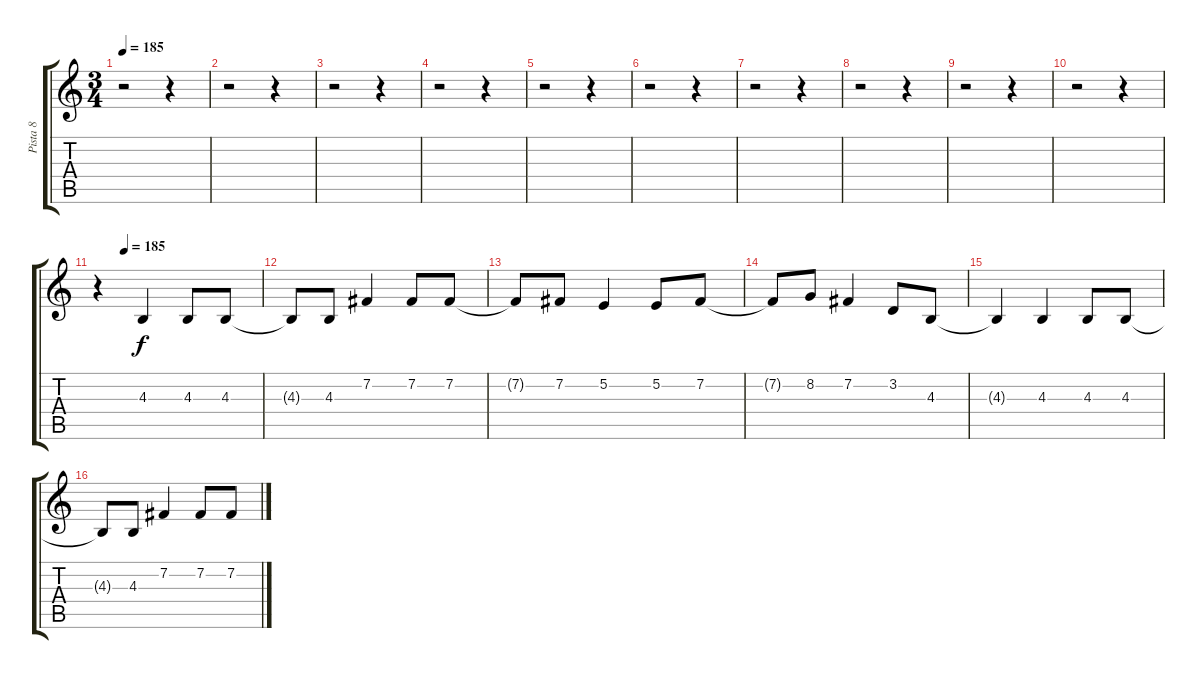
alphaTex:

\track ("Pista 8" "Pista 8") {instrument lead6voice}
\staff {score tabs}
\tuning (E4 B3 G3 D3 A2 E2) {hide}
\ts (3 4)
\tempo 185
\clef g2
\ks c
r.2{dy f} r.4 |
r.2 r.4 |
r.2 r.4 |
r.2 r.4 |
r.2 r.4 |
r.2 r.4 |
r.2 r.4 |
r.2 r.4 |
r.2 r.4 |
r.2 r.4 |
\tempo (185 0.16666666666666666)
r.4 4.3.4{instrument lead6voice} 4.3.8 4.3.8 |
4.3{t}.8 4.3.8 7.2.4 7.2.8 7.2.8 |
7.2{t}.8 7.2.8 5.2.4 5.2.8 7.2.8 |
7.2{t}.8 8.2.8 7.2.4 3.2.8 4.3.8 |
4.3{t}.4 4.3.4 4.3.8 4.3.8 |
4.3{t}.8 4.3.8 7.2.4 7.2.8 7.2.8
